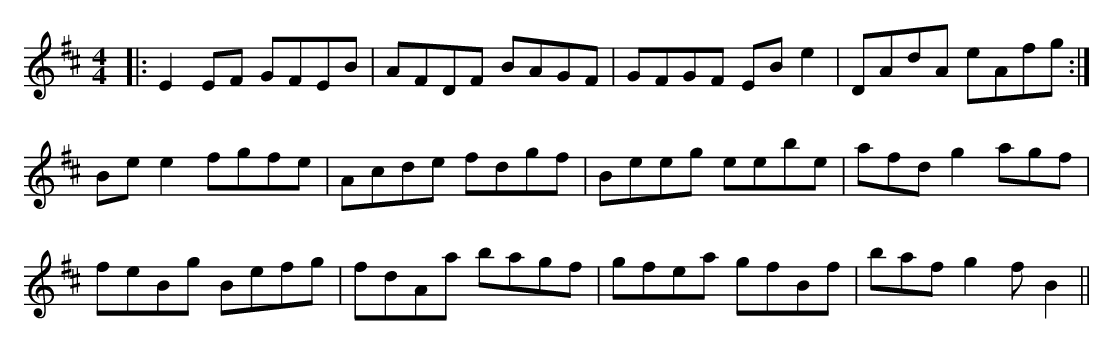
X:1
M:4/4
K:Edor
|:E2EF GFEB|AFDF BAGF|GFGF EBe2|DAdA eAfg:|
Bee2 fgfe|Acde fdgf|Beeg eebe|afdg2 agf|
feBg Befg|fdAa bagf|gfea gfBf|bafg2 fB2||
